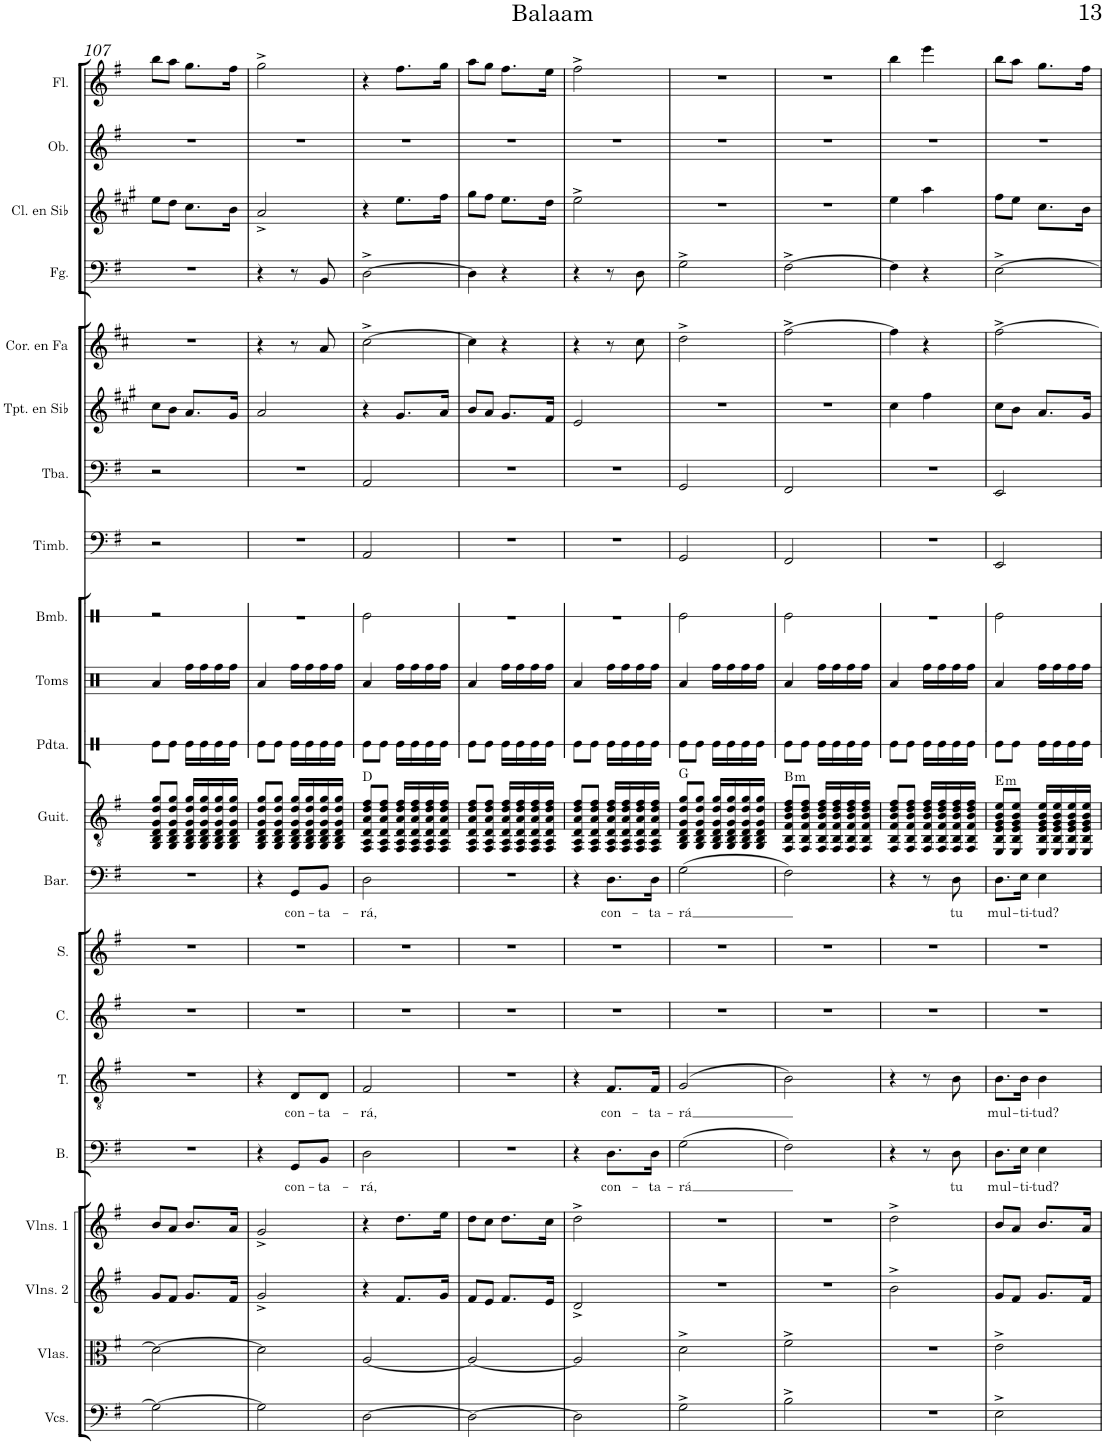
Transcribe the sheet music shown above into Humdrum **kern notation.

**kern	**kern	**kern	**kern	**kern	**text	**kern	**text	**kern	**kern	**kern	**text	**kern	**harte	**kern	**kern	**kern	**kern	**kern	**kern	**kern	**kern	**kern	**kern	**kern
*part21	*part20	*part19	*part18	*part17	*part17	*part16	*part16	*part15	*part14	*part13	*part13	*part12	*part12	*part11	*part10	*part9	*part8	*part7	*part6	*part5	*part4	*part3	*part2	*part1
*staff21	*staff20	*staff19	*staff18	*staff17	*staff17	*staff16	*staff16	*staff15	*staff14	*staff13	*staff13	*staff12	*	*staff11	*staff10	*staff9	*staff8	*staff7	*staff6	*staff5	*staff4	*staff3	*staff2	*staff1
*I"Violonchelos	*I"Violas	*I"Violines 2	*I"Violines 1	*I"Bajo	*	*I"Tenor	*	*I"Contralto	*I"Soprano	*I"Barítono	*	*I"Guitarra clásica	*	*I"Pandereta	*I"Toms	*I"Bombo	*I"Timbales	*I"Tuba	*I"Trompeta en Sib	*I"Trompa en Fa	*I"Fagot	*I"Clarinete en Sib	*I"Oboe	*I"Flauta
*I'Vcs.	*I'Vlas.	*I'Vlns. 2	*I'Vlns. 1	*I'B.	*	*I'T.	*	*I'C.	*I'S.	*I'Bar.	*	*I'Guit.	*	*I'Pdta.	*I'Toms	*I'Bmb.	*I'Timb.	*I'Tba.	*I'Tpt. en Sib	*	*I'Fg.	*I'Cl. en Sib	*I'Ob.	*I'Fl.
!!LO:PB:g=z
*clefF4	*clefC3	*clefG2	*clefG2	*clefF4	*	*clefGv2	*	*clefG2	*clefG2	*clefF4	*	*clefGv2	*	*clefX	*clefX	*clefX	*clefF4	*clefF4	*clefG2	*clefG2	*clefF4	*clefG2	*clefG2	*clefG2
*	*	*	*	*	*	*	*	*	*	*	*	*	*	*	*	*	*	*	*Trd1c2	*Trd4c7	*	*Trd1c2	*	*
*k[f#]	*k[f#]	*k[f#]	*k[f#]	*k[f#]	*	*k[f#]	*	*k[f#]	*k[f#]	*k[f#]	*	*k[f#]	*	*k[]	*k[]	*k[]	*k[f#]	*k[f#]	*k[f#c#g#]	*k[f#c#]	*k[f#]	*k[f#c#g#]	*k[f#]	*k[f#]
*M2/4	*M2/4	*M2/4	*M2/4	*M2/4	*	*M2/4	*	*M2/4	*M2/4	*M2/4	*	*M2/4	*	*M2/4	*M2/4	*M2/4	*M2/4	*M2/4	*M2/4	*M2/4	*M2/4	*M2/4	*M2/4	*M2/4
=107	=107	=107	=107	=107	=107	=107	=107	=107	=107	=107	=107	=107	=107	=107	=107	=107	=107	=107	=107	=107	=107	=107	=107	=107
2G\_	2d\_	8g/L	8b/L	2r	.	2r	.	2r	2r	2r	.	8GG/ 8BB/ 8D/ 8G/ 8d/ 8g/L	.	8Re\L	4Ra/	2r	2r	2r	8cc#\L	2r	2r	8ee\L	2r	8bb\L
.	.	8f#/J	8a/J	.	.	.	.	.	.	.	.	8GG/ 8BB/ 8D/ 8G/ 8d/ 8g/J	.	8Re\J	.	.	.	.	8b\J	.	.	8dd\J	.	8aa\J
.	.	8.g/L	8.b/L	.	.	.	.	.	.	.	.	16GG/ 16BB/ 16D/ 16G/ 16d/ 16g/LL	.	16Re\LL	16Rff\LL	.	.	.	8.a/L	.	.	8.cc#\L	.	8.gg\L
.	.	.	.	.	.	.	.	.	.	.	.	16GG/ 16BB/ 16D/ 16G/ 16d/ 16g/	.	16Re\	16Rff\	.	.	.	.	.	.	.	.	.
.	.	.	.	.	.	.	.	.	.	.	.	16GG/ 16BB/ 16D/ 16G/ 16d/ 16g/	.	16Re\	16Rff\	.	.	.	.	.	.	.	.	.
.	.	16f#/Jk	16a/Jk	.	.	.	.	.	.	.	.	16GG/ 16BB/ 16D/ 16G/ 16d/ 16g/JJ	.	16Re\JJ	16Rff\JJ	.	.	.	16g#/Jk	.	.	16b\Jk	.	16ff#\Jk
=108	=108	=108	=108	=108	=108	=108	=108	=108	=108	=108	=108	=108	=108	=108	=108	=108	=108	=108	=108	=108	=108	=108	=108	=108
2G\]	2d\]	2g^/	2g^/	4r	.	4r	.	2r	2r	4r	.	8GG/ 8BB/ 8D/ 8G/ 8d/ 8g/L	.	8Re\L	4Ra/	2r	2r	2r	2a/	4r	4r	2a^/	2r	2gg^\
.	.	.	.	.	.	.	.	.	.	.	.	8GG/ 8BB/ 8D/ 8G/ 8d/ 8g/J	.	8Re\J	.	.	.	.	.	.	.	.	.	.
!	!	!	!	!	!LO:LY:b	!	!LO:LY:b	!	!	!	!LO:LY:b	!	!	!	!	!	!	!	!	!	!	!	!	!
.	.	.	.	8GG/L	con-	8D/L	con-	.	.	8GG/L	con-	16GG/ 16BB/ 16D/ 16G/ 16d/ 16g/LL	.	16Re\LL	16Rff\LL	.	.	.	.	8r	8r	.	.	.
.	.	.	.	.	.	.	.	.	.	.	.	16GG/ 16BB/ 16D/ 16G/ 16d/ 16g/	.	16Re\	16Rff\	.	.	.	.	.	.	.	.	.
!	!	!	!	!	!LO:LY:b	!	!LO:LY:b	!	!	!	!LO:LY:b	!	!	!	!	!	!	!	!	!	!	!	!	!
.	.	.	.	8BB/J	-ta-	8D/J	-ta-	.	.	8BB/J	-ta-	16GG/ 16BB/ 16D/ 16G/ 16d/ 16g/	.	16Re\	16Rff\	.	.	.	.	8a/	8BB/	.	.	.
.	.	.	.	.	.	.	.	.	.	.	.	16GG/ 16BB/ 16D/ 16G/ 16d/ 16g/JJ	.	16Re\JJ	16Rff\JJ	.	.	.	.	.	.	.	.	.
=109	=109	=109	=109	=109	=109	=109	=109	=109	=109	=109	=109	=109	=109	=109	=109	=109	=109	=109	=109	=109	=109	=109	=109	=109
!	!	!	!	!	!LO:LY:b	!	!LO:LY:b	!	!	!	!LO:LY:b	!	!	!	!	!	!	!	!	!	!	!	!	!
[2D\	[2A/	4r	4r	2D\	-rá,	2F#/	-rá,	2r	2r	2D\	-rá,	8FF#/ 8AA/ 8D/ 8A/ 8d/ 8f#/L	D:maj	8Re\L	4Ra/	2Re\	2AA/	2AA/	4r	[2cc#^\	[2D^\	4r	2r	4r
.	.	.	.	.	.	.	.	.	.	.	.	8FF#/ 8AA/ 8D/ 8A/ 8d/ 8f#/J	.	8Re\J	.	.	.	.	.	.	.	.	.	.
.	.	8.f#/L	8.dd\L	.	.	.	.	.	.	.	.	16FF#/ 16AA/ 16D/ 16A/ 16d/ 16f#/LL	.	16Re\LL	16Rff\LL	.	.	.	8.g#/L	.	.	8.ee\L	.	8.ff#\L
.	.	.	.	.	.	.	.	.	.	.	.	16FF#/ 16AA/ 16D/ 16A/ 16d/ 16f#/	.	16Re\	16Rff\	.	.	.	.	.	.	.	.	.
.	.	.	.	.	.	.	.	.	.	.	.	16FF#/ 16AA/ 16D/ 16A/ 16d/ 16f#/	.	16Re\	16Rff\	.	.	.	.	.	.	.	.	.
.	.	16g/Jk	16ee\Jk	.	.	.	.	.	.	.	.	16FF#/ 16AA/ 16D/ 16A/ 16d/ 16f#/JJ	.	16Re\JJ	16Rff\JJ	.	.	.	16a/Jk	.	.	16ff#\Jk	.	16gg\Jk
=110	=110	=110	=110	=110	=110	=110	=110	=110	=110	=110	=110	=110	=110	=110	=110	=110	=110	=110	=110	=110	=110	=110	=110	=110
2D\_	2A/_	8f#/L	8dd\L	2r	.	2r	.	2r	2r	2r	.	8FF#/ 8AA/ 8D/ 8A/ 8d/ 8f#/L	.	8Re\L	4Ra/	2r	2r	2r	8b/L	4cc#\]	4D\]	8gg#\L	2r	8aa\L
.	.	8e/J	8cc\J	.	.	.	.	.	.	.	.	8FF#/ 8AA/ 8D/ 8A/ 8d/ 8f#/J	.	8Re\J	.	.	.	.	8a/J	.	.	8ff#\J	.	8gg\J
.	.	8.f#/L	8.dd\L	.	.	.	.	.	.	.	.	16FF#/ 16AA/ 16D/ 16A/ 16d/ 16f#/LL	.	16Re\LL	16Rff\LL	.	.	.	8.g#/L	4r	4r	8.ee\L	.	8.ff#\L
.	.	.	.	.	.	.	.	.	.	.	.	16FF#/ 16AA/ 16D/ 16A/ 16d/ 16f#/	.	16Re\	16Rff\	.	.	.	.	.	.	.	.	.
.	.	.	.	.	.	.	.	.	.	.	.	16FF#/ 16AA/ 16D/ 16A/ 16d/ 16f#/	.	16Re\	16Rff\	.	.	.	.	.	.	.	.	.
.	.	16e/Jk	16cc\Jk	.	.	.	.	.	.	.	.	16FF#/ 16AA/ 16D/ 16A/ 16d/ 16f#/JJ	.	16Re\JJ	16Rff\JJ	.	.	.	16f#/Jk	.	.	16dd\Jk	.	16ee\Jk
=111	=111	=111	=111	=111	=111	=111	=111	=111	=111	=111	=111	=111	=111	=111	=111	=111	=111	=111	=111	=111	=111	=111	=111	=111
2D\]	2A/]	2d^/	2dd^\	4r	.	4r	.	2r	2r	4r	.	8FF#/ 8AA/ 8D/ 8A/ 8d/ 8f#/L	.	8Re\L	4Ra/	2r	2r	2r	2e/	4r	4r	2ee^\	2r	2ff#^\
.	.	.	.	.	.	.	.	.	.	.	.	8FF#/ 8AA/ 8D/ 8A/ 8d/ 8f#/J	.	8Re\J	.	.	.	.	.	.	.	.	.	.
!	!	!	!	!	!LO:LY:b	!	!LO:LY:b	!	!	!	!LO:LY:b	!	!	!	!	!	!	!	!	!	!	!	!	!
.	.	.	.	8.D\L	con-	8.F#/L	con-	.	.	8.D\L	con-	16FF#/ 16AA/ 16D/ 16A/ 16d/ 16f#/LL	.	16Re\LL	16Rff\LL	.	.	.	.	8r	8r	.	.	.
.	.	.	.	.	.	.	.	.	.	.	.	16FF#/ 16AA/ 16D/ 16A/ 16d/ 16f#/	.	16Re\	16Rff\	.	.	.	.	.	.	.	.	.
.	.	.	.	.	.	.	.	.	.	.	.	16FF#/ 16AA/ 16D/ 16A/ 16d/ 16f#/	.	16Re\	16Rff\	.	.	.	.	8cc#\	8D\	.	.	.
!	!	!	!	!	!LO:LY:b	!	!LO:LY:b	!	!	!	!LO:LY:b	!	!	!	!	!	!	!	!	!	!	!	!	!
.	.	.	.	16D\Jk	-ta-	16F#/Jk	-ta-	.	.	16D\Jk	-ta-	16FF#/ 16AA/ 16D/ 16A/ 16d/ 16f#/JJ	.	16Re\JJ	16Rff\JJ	.	.	.	.	.	.	.	.	.
=112	=112	=112	=112	=112	=112	=112	=112	=112	=112	=112	=112	=112	=112	=112	=112	=112	=112	=112	=112	=112	=112	=112	=112	=112
!	!	!	!	!	!LO:LY:b	!	!LO:LY:b	!	!	!	!LO:LY:b	!	!	!	!	!	!	!	!	!	!	!	!	!
2G^\	2d^\	2r	2r	(2G\	-rá	(2G/	-rá	2r	2r	(2G\	-rá	8GG/ 8BB/ 8D/ 8G/ 8d/ 8g/L	G:maj	8Re\L	4Ra/	2Re\	2GG/	2GG/	2r	2dd^\	2G^\	2r	2r	2r
.	.	.	.	.	.	.	.	.	.	.	.	8GG/ 8BB/ 8D/ 8G/ 8d/ 8g/J	.	8Re\J	.	.	.	.	.	.	.	.	.	.
.	.	.	.	.	.	.	.	.	.	.	.	16GG/ 16BB/ 16D/ 16G/ 16d/ 16g/LL	.	16Re\LL	16Rff\LL	.	.	.	.	.	.	.	.	.
.	.	.	.	.	.	.	.	.	.	.	.	16GG/ 16BB/ 16D/ 16G/ 16d/ 16g/	.	16Re\	16Rff\	.	.	.	.	.	.	.	.	.
.	.	.	.	.	.	.	.	.	.	.	.	16GG/ 16BB/ 16D/ 16G/ 16d/ 16g/	.	16Re\	16Rff\	.	.	.	.	.	.	.	.	.
.	.	.	.	.	.	.	.	.	.	.	.	16GG/ 16BB/ 16D/ 16G/ 16d/ 16g/JJ	.	16Re\JJ	16Rff\JJ	.	.	.	.	.	.	.	.	.
=113	=113	=113	=113	=113	=113	=113	=113	=113	=113	=113	=113	=113	=113	=113	=113	=113	=113	=113	=113	=113	=113	=113	=113	=113
!	!	!	!	!	!	!	!	!	!	!	!	!	!LO:H:kt=m	!	!	!	!	!	!	!	!	!	!	!
2B^\	2f#^\	2r	2r	2F#\)	.	2B\)	.	2r	2r	2F#\)	.	8FF#/ 8BB/ 8F#/ 8B/ 8d/ 8f#/L	B:min	8Re\L	4Ra/	2Re\	2FF#/	2FF#/	2r	[2ff#^\	[2F#^\	2r	2r	2r
.	.	.	.	.	.	.	.	.	.	.	.	8FF#/ 8BB/ 8F#/ 8B/ 8d/ 8f#/J	.	8Re\J	.	.	.	.	.	.	.	.	.	.
.	.	.	.	.	.	.	.	.	.	.	.	16FF#/ 16BB/ 16F#/ 16B/ 16d/ 16f#/LL	.	16Re\LL	16Rff\LL	.	.	.	.	.	.	.	.	.
.	.	.	.	.	.	.	.	.	.	.	.	16FF#/ 16BB/ 16F#/ 16B/ 16d/ 16f#/	.	16Re\	16Rff\	.	.	.	.	.	.	.	.	.
.	.	.	.	.	.	.	.	.	.	.	.	16FF#/ 16BB/ 16F#/ 16B/ 16d/ 16f#/	.	16Re\	16Rff\	.	.	.	.	.	.	.	.	.
.	.	.	.	.	.	.	.	.	.	.	.	16FF#/ 16BB/ 16F#/ 16B/ 16d/ 16f#/JJ	.	16Re\JJ	16Rff\JJ	.	.	.	.	.	.	.	.	.
=114	=114	=114	=114	=114	=114	=114	=114	=114	=114	=114	=114	=114	=114	=114	=114	=114	=114	=114	=114	=114	=114	=114	=114	=114
2r	2r	2b^\	2dd^\	4r	.	4r	.	2r	2r	4r	.	8FF#/ 8BB/ 8F#/ 8B/ 8d/ 8f#/L	.	8Re\L	4Ra/	2r	2r	2r	4cc#\	4ff#\]	4F#\]	4ee\	2r	4bb\
.	.	.	.	.	.	.	.	.	.	.	.	8FF#/ 8BB/ 8F#/ 8B/ 8d/ 8f#/J	.	8Re\J	.	.	.	.	.	.	.	.	.	.
.	.	.	.	8r	.	8r	.	.	.	8r	.	16FF#/ 16BB/ 16F#/ 16B/ 16d/ 16f#/LL	.	16Re\LL	16Rff\LL	.	.	.	4ff#\	4r	4r	4aa\	.	4eee\
.	.	.	.	.	.	.	.	.	.	.	.	16FF#/ 16BB/ 16F#/ 16B/ 16d/ 16f#/	.	16Re\	16Rff\	.	.	.	.	.	.	.	.	.
!	!	!	!	!	!LO:LY:b	!	!	!	!	!	!LO:LY:b	!	!	!	!	!	!	!	!	!	!	!	!	!
.	.	.	.	8D\	tu	8B\	.	.	.	8D\	tu	16FF#/ 16BB/ 16F#/ 16B/ 16d/ 16f#/	.	16Re\	16Rff\	.	.	.	.	.	.	.	.	.
.	.	.	.	.	.	.	.	.	.	.	.	16FF#/ 16BB/ 16F#/ 16B/ 16d/ 16f#/JJ	.	16Re\JJ	16Rff\JJ	.	.	.	.	.	.	.	.	.
=115	=115	=115	=115	=115	=115	=115	=115	=115	=115	=115	=115	=115	=115	=115	=115	=115	=115	=115	=115	=115	=115	=115	=115	=115
!	!	!	!	!	!LO:LY:b	!	!LO:LY:b	!	!	!	!LO:LY:b	!	!LO:H:kt=m	!	!	!	!	!	!	!	!	!	!	!
2E^\	2e^\	8g/L	8b/L	8.D\L	mul-	8.B\L	mul-	2r	2r	8.D\L	mul-	8EE/ 8BB/ 8E/ 8G/ 8B/ 8e/L	E:min	8Re\L	4Ra/	2Re\	2EE/	2EE/	8cc#\L	[2ff#^\	[2E^\	8ff#\L	2r	8bb\L
.	.	8f#/J	8a/J	.	.	.	.	.	.	.	.	8EE/ 8BB/ 8E/ 8G/ 8B/ 8e/J	.	8Re\J	.	.	.	.	8b\J	.	.	8ee\J	.	8aa\J
!	!	!	!	!	!LO:LY:b	!	!LO:LY:b	!	!	!	!LO:LY:b	!	!	!	!	!	!	!	!	!	!	!	!	!
.	.	.	.	16E\Jk	-ti-	16B\Jk	-ti-	.	.	16E\Jk	-ti-	.	.	.	.	.	.	.	.	.	.	.	.	.
!	!	!	!	!	!LO:LY:b	!	!LO:LY:b	!	!	!	!LO:LY:b	!	!	!	!	!	!	!	!	!	!	!	!	!
.	.	8.g/L	8.b/L	4E\	-tud?	4B\	-tud?	.	.	4E\	-tud?	16EE/ 16BB/ 16E/ 16G/ 16B/ 16e/LL	.	16Re\LL	16Rff\LL	.	.	.	8.a/L	.	.	8.cc#\L	.	8.gg\L
.	.	.	.	.	.	.	.	.	.	.	.	16EE/ 16BB/ 16E/ 16G/ 16B/ 16e/	.	16Re\	16Rff\	.	.	.	.	.	.	.	.	.
.	.	.	.	.	.	.	.	.	.	.	.	16EE/ 16BB/ 16E/ 16G/ 16B/ 16e/	.	16Re\	16Rff\	.	.	.	.	.	.	.	.	.
.	.	16f#/Jk	16a/Jk	.	.	.	.	.	.	.	.	16EE/ 16BB/ 16E/ 16G/ 16B/ 16e/JJ	.	16Re\JJ	16Rff\JJ	.	.	.	16g#/Jk	.	.	16b\Jk	.	16ff#\Jk
=	=	=	=	=	=	=	=	=	=	=	=	=	=	=	=	=	=	=	=	=	=	=	=	=
*-	*-	*-	*-	*-	*-	*-	*-	*-	*-	*-	*-	*-	*-	*-	*-	*-	*-	*-	*-	*-	*-	*-	*-	*-
